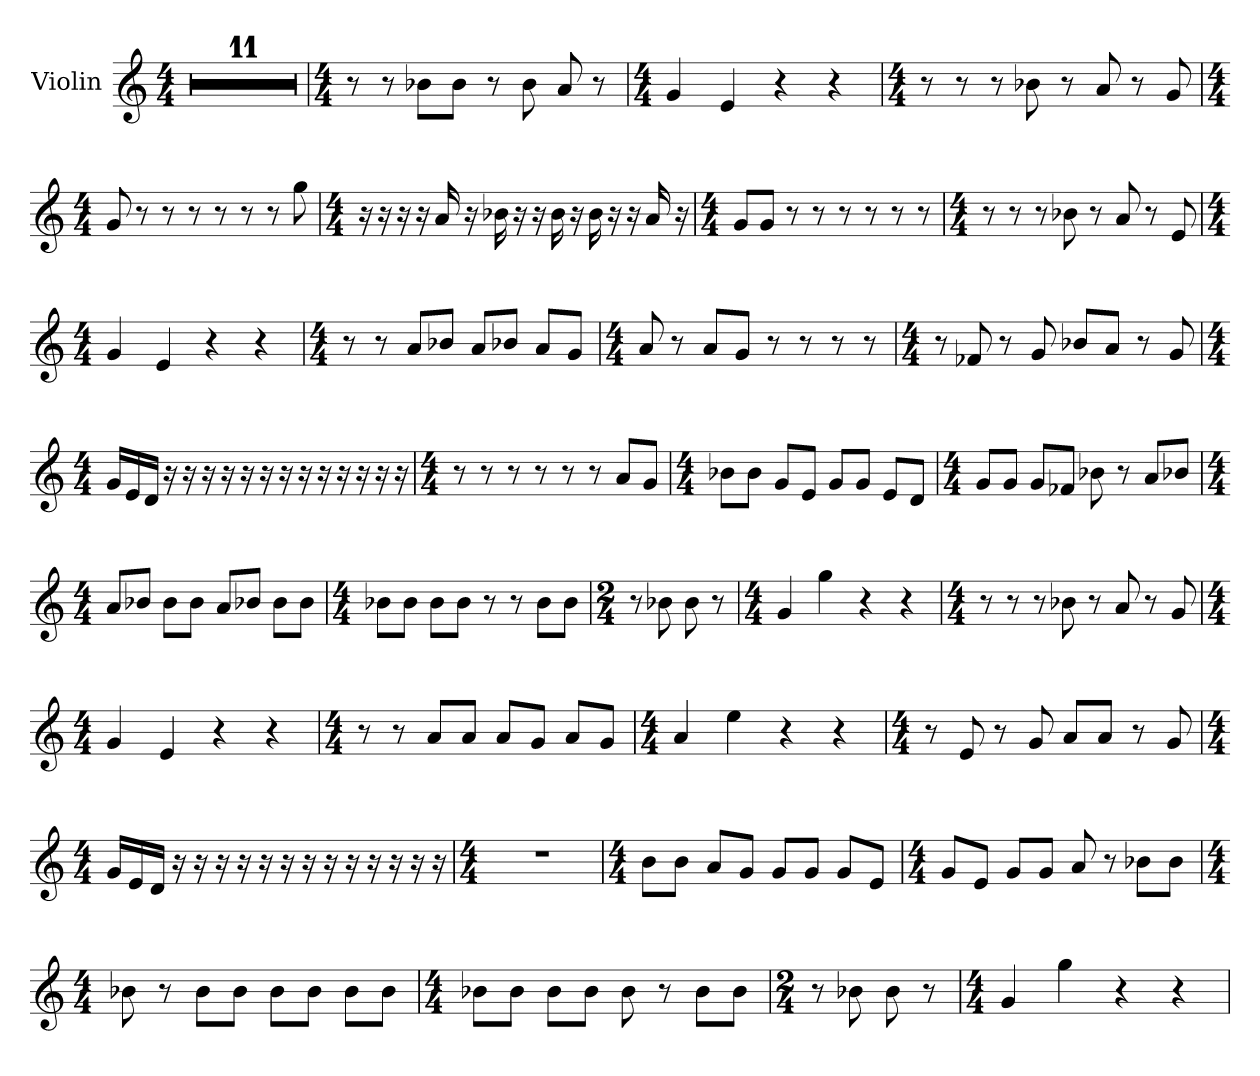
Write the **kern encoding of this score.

**kern
*part1
*staff1
*I"Violin
*I'Vln
*M4/4
=
1r
=
*M4/4
1r
=
*M4/4
1r
=
*M4/4
1r
=
*M4/4
1r
=
*M4/4
1r
=
*M4/4
1r
=
*M4/4
1r
=
*M4/4
1r
=
*M4/4
1r
=
*M4/4
1r
=
*M4/4
8r
8r
8b-XL
8b-J
8r
8b-
8a
8r
=
*M4/4
4g
4e
4r
4r
=
*M4/4
8r
8r
8r
8b-X
8r
8a
8r
8g
=
*M4/4
8g
8r
8r
8r
8r
8r
8r
8gg
=
*M4/4
16r
16r
16r
16r
16a
16r
16b-X
16r
16r
16b-
16r
16b-
16r
16r
16a
16r
=
*M4/4
8gL
8gJ
8r
8r
8r
8r
8r
8r
=
*M4/4
8r
8r
8r
8b-X
8r
8a
8r
8e
=
*M4/4
4g
4e
4r
4r
=
*M4/4
8r
8r
8aL
8b-XJ
8aL
8b-XJ
8aL
8gJ
=
*M4/4
8a
8r
8aL
8gJ
8r
8r
8r
8r
=
*M4/4
8r
8f-X
8r
8g
8b-XL
8aJ
8r
8g
=
*M4/4
16gLL
16e
16dJJ
16r
16r
16r
16r
16r
16r
16r
16r
16r
16r
16r
16r
16r
=
*M4/4
8r
8r
8r
8r
8r
8r
8aL
8gJ
=
*M4/4
8b-XL
8b-J
8gL
8eJ
8gL
8gJ
8eL
8dJ
=
*M4/4
8gL
8gJ
8gL
8f-XJ
8b-X
8r
8aL
8b-XJ
=
*M4/4
8aL
8b-XJ
8b-L
8b-J
8aL
8b-XJ
8b-L
8b-J
=
*M4/4
8b-XL
8b-J
8b-L
8b-J
8r
8r
8b-L
8b-J
=
*M2/4
8r
8b-X
8b-
8r
=
*M4/4
4g
4gg
4r
4r
=
*M4/4
8r
8r
8r
8b-X
8r
8a
8r
8g
=
*M4/4
4g
4e
4r
4r
=
*M4/4
8r
8r
8aL
8aJ
8aL
8gJ
8aL
8gJ
=
*M4/4
4a
4ee
4r
4r
=
*M4/4
8r
8e
8r
8g
8aL
8aJ
8r
8g
=
*M4/4
16gLL
16e
16dJJ
16r
16r
16r
16r
16r
16r
16r
16r
16r
16r
16r
16r
16r
=
*M4/4
1r
=
*M4/4
8bL
8bJ
8aL
8gJ
8gL
8gJ
8gL
8eJ
=
*M4/4
8gL
8eJ
8gL
8gJ
8a
8r
8b-XL
8b-J
=
*M4/4
8b-X
8r
8b-L
8b-J
8b-L
8b-J
8b-L
8b-J
=
*M4/4
8b-XL
8b-J
8b-L
8b-J
8b-
8r
8b-L
8b-J
=
*M2/4
8r
8b-X
8b-
8r
=
*M4/4
4g
4gg
4r
4r
=
*-
